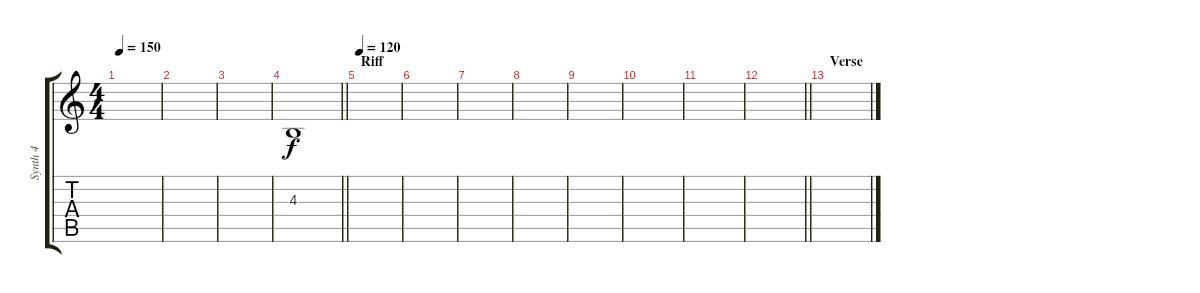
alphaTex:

\track ("Synth 4" "Synth 4") {instrument reversecymbal}
\staff {score tabs}
\tuning (E4 B3 G3 D3 A2 E2) {hide}
\ts (4 4)
\tempo 150
\clef g2
\ks c
|
|
|
\barLineRight lightlight
4.3.1 |
\section ("" "Riff")
\tempo 120
|
|
|
|
|
|
|
\barLineRight lightlight
|
\section ("" "Verse")
